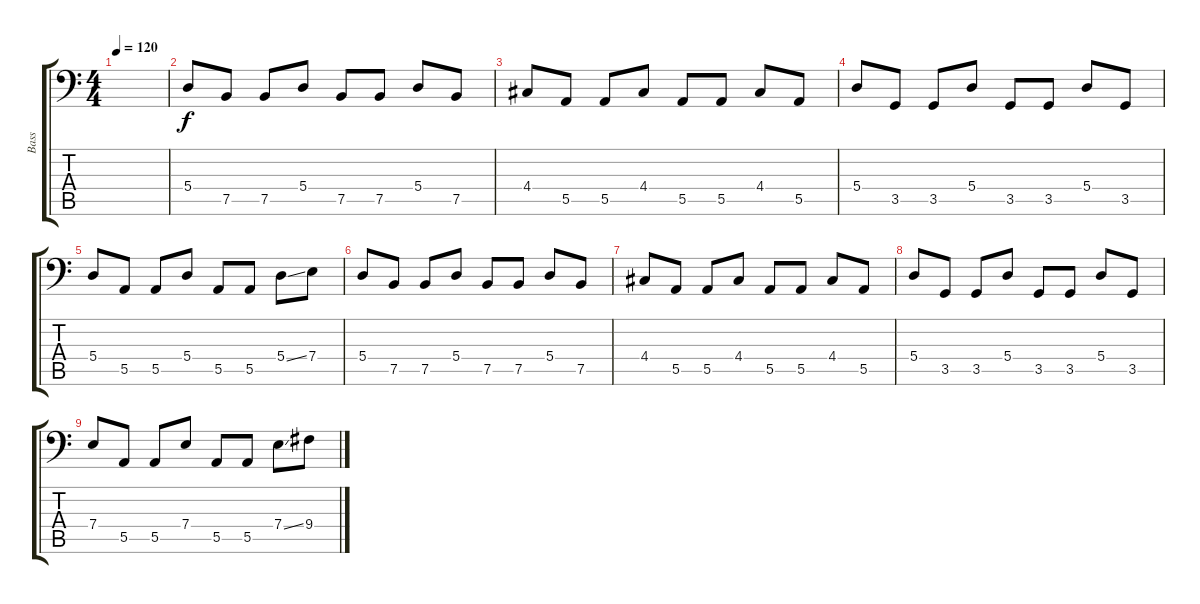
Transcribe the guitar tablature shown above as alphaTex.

\track ("Bass" "Bass") {instrument fretlessbass}
\staff {score tabs}
\tuning (C3 G2 D2 A1 E1 B0) {hide}
\ts (4 4)
\tempo 120
\clef f4
\ks c
|
5.4.8 7.5.8 7.5.8 5.4.8 7.5.8 7.5.8 5.4.8 7.5.8 |
4.4.8 5.5.8 5.5.8 4.4.8 5.5.8 5.5.8 4.4.8 5.5.8 |
5.4.8 3.5.8 3.5.8 5.4.8 3.5.8 3.5.8 5.4.8 3.5.8 |
5.4.8 5.5.8 5.5.8 5.4.8 5.5.8 5.5.8 5.4{ss}.8 7.4.8 |
5.4.8 7.5.8 7.5.8 5.4.8 7.5.8 7.5.8 5.4.8 7.5.8 |
4.4.8 5.5.8 5.5.8 4.4.8 5.5.8 5.5.8 4.4.8 5.5.8 |
5.4.8 3.5.8 3.5.8 5.4.8 3.5.8 3.5.8 5.4.8 3.5.8 |
7.4.8 5.5.8 5.5.8 7.4.8 5.5.8 5.5.8 7.4{ss}.8 9.4.8
